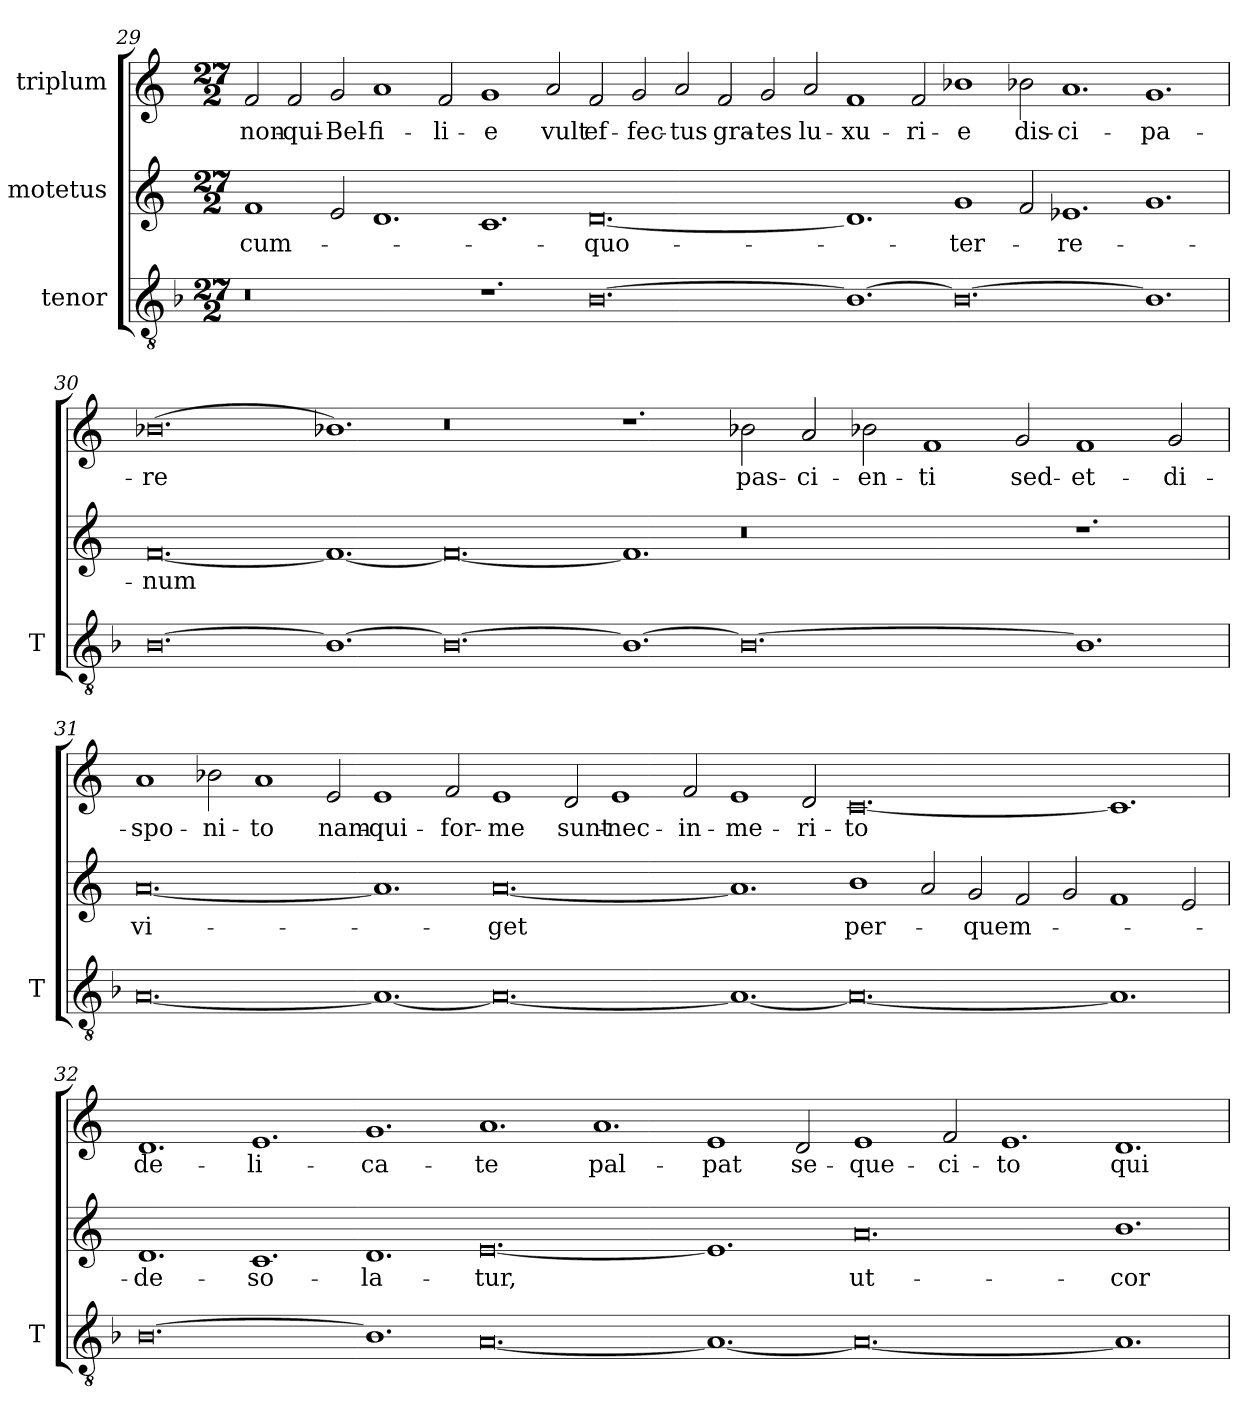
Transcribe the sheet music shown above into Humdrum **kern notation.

**kern	**kern	**text	**kern	**text
*part3	*part2	*part2	*part1	*part1
*staff3	*staff2	*staff2	*staff1	*staff1
*I"tenor	*I"motetus	*	*I"triplum	*
*I'T	*	*	*	*
!!LO:LB:g=z
*clefGv2	*clefG2	*	*clefG2	*
*k[b-]	*k[]	*	*k[]	*
*F:	*C:	*	*C:	*
*M27/2	*M27/2	*	*M27/2	*
=29	=29	=29	=29	=29
0.r	1f/	cum-	2f/	non-
.	.	.	2f/	qui-
.	2e/	.	2g/	Bel-
.	1.d/	.	1a/	fi-
.	.	.	2f/	-li-
1.r	1.c/	.	1g/	-e
.	.	.	2a/	vult-
[0.B-\	[0.d/	quo-	2f/	ef-
.	.	.	2g/	-fec-
.	.	.	2a/	-tus
.	.	.	2f/	gra-
.	.	.	2g/	-tes
.	.	.	2a/	lu-
1.B-\_	1.d/]	.	1f/	-xu-
.	.	.	2f/	-ri-
0.B-\_	1g/	ter-	1b-X\	-e
.	2f/	.	2b-X\	dis-
.	1.e-X/	-re-	1.a/	-ci-
1.B-\]	1.g/	.	1.g/	-pa-
!!LO:PB:g=z
=30	=30	=30	=30	=30
[0.B-\	[0.f/	-num	[0.b-X\	-re
1.B-\_	1.f/_	.	1.b-X\]	.
0.B-\_	0.f/_	.	0.r	.
1.B-\_	1.f/]	.	1.r	.
0.B-\_	0.r	.	2b-X\	pas-
.	.	.	2a/	-ci-
.	.	.	2b-X\	-en-
.	.	.	1f/	-ti
.	.	.	2g/	sed-
1.B-\]	1.r	.	1f/	et-
.	.	.	2g/	di-
!!LO:LB:g=z
=31	=31	=31	=31	=31
[0.A/	[0.a/	vi-	1a/	-spo-
.	.	.	2b-X\	-ni-
.	.	.	1a/	-to
.	.	.	2e/	nam-
1.A/_	1.a/]	.	1e/	qui-
.	.	.	2f/	for-
0.A/_	[0.a/	-get	1e/	-me
.	.	.	2d/	sunt-
.	.	.	1e/	nec-
.	.	.	2f/	in-
1.A/_	1.a/]	.	1e/	me-
.	.	.	2d/	-ri-
0.A/_	1b\	per-	[0.c/	-to
.	2a/	.	.	.
.	2g/	quem-	.	.
.	2f/	.	.	.
.	2g/	.	.	.
1.A/]	1f/	.	1.c/]	.
.	2e/	.	.	.
!!LO:LB:g=z
=32	=32	=32	=32	=32
[0.B-\	1.d/	de-	1.d/	de-
.	1.c/	-so-	1.e/	-li-
1.B-\]	1.d/	-la-	1.g/	-ca-
[0.A/	[0.e/	-tur,	1.a/	-te
.	.	.	1.a/	pal-
1.A/_	1.e/]	.	1e/	-pat
.	.	.	2d/	se-
0.A/_	0.a/	ut-	1e/	que-
.	.	.	2f/	ci-
.	.	.	1.e/	-to
1.A/]	1.b\	cor-	1.d/	qui-
=	=	=	=	=
*-	*-	*-	*-	*-
